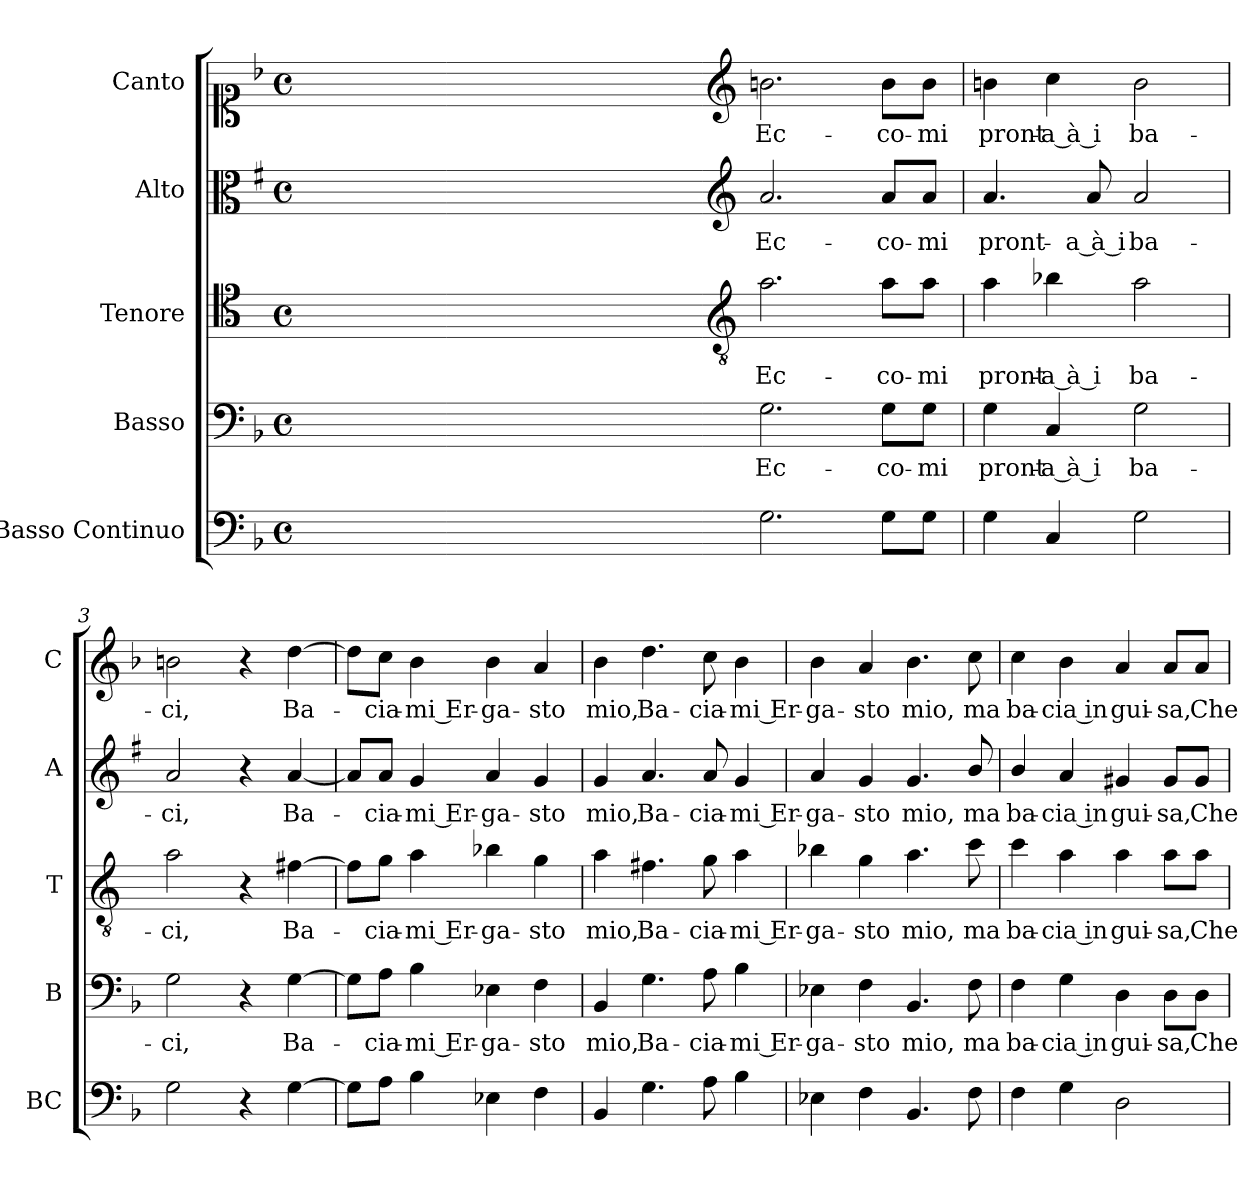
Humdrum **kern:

**kern	**kern	**text	**kern	**text	**kern	**text	**kern	**text
*part5	*part4	*part4	*part3	*part3	*part2	*part2	*part1	*part1
*staff5	*staff4	*staff4	*staff3	*staff3	*staff2	*staff2	*staff1	*staff1
*I"Basso Continuo	*I"Basso	*	*I"Tenore	*	*I"Alto	*	*I"Canto	*
*I'BC	*I'B	*	*I'T	*	*I'A	*	*I'C	*
*clefF4	*clefF4	*	*clefC4	*	*clefC3	*	*clefC1	*
*	*	*	*ITrd4c7	*	*ITrd1c2	*	*	*
*k[b-]	*k[b-]	*	*k[b-]	*	*k[b-]	*	*k[b-]	*
*F:	*F:	*	*F:	*	*F:	*	*F:	*
*M4/4	*M4/4	*	*M4/4	*	*M4/4	*	*M4/4	*
*met(c)	*met(c)	*	*met(c)	*	*met(c)	*	*met(c)	*
=	=	=	=	=	=	=	=	=
1ryy	1ryy	.	1ryy	.	1ryy	.	1ryy	.
=1X-	=1X-	=1X-	=1X-	=1X-	=1X-	=1X-	=1X-	=1X-
4ryy	4ryy	.	4ryy	.	4ryy	.	4ryy	.
4ryy	4ryy	.	4ryy	.	4ryy	.	4ryy	.
4ryy	4ryy	.	4ryy	.	4ryy	.	4ryy	.
4ryy	4ryy	.	4ryy	.	4ryy	.	4ryy	.
=1-	=1-	=1-	=1-	=1-	=1-	=1-	=1-	=1-
*	*	*	*clefGv2	*	*clefG2	*	*clefG2	*
!	!	!LO:LY:b	!	!LO:LY:b	!	!LO:LY:b	!	!LO:LY:b
2.G\	2.G\	Ec-	2.d\	Ec-	2.g/	Ec-	2.bn\	Ec-
!	!	!LO:LY:b	!	!LO:LY:b	!	!LO:LY:b	!	!LO:LY:b
8G\L	8G\L	-co-	8d\L	-co-	8g/L	-co-	8b\L	-co-
!	!	!LO:LY:b	!	!LO:LY:b	!	!LO:LY:b	!	!LO:LY:b
8G\J	8G\J	-mi	8d\J	-mi	8g/J	-mi	8b\J	-mi
=2	=2	=2	=2	=2	=2	=2	=2	=2
!	!	!LO:LY:b	!	!LO:LY:b	!	!LO:LY:b	!	!LO:LY:b
4G\	4G\	pront-	4d\	pront-	4.g/	pront-	4bn\	pront-
!	!	!LO:LY:b	!	!LO:LY:b	!	!	!	!LO:LY:b
4C/	4C/	-a à i	4e-X\	-a à i	.	.	4cc\	-a à i
!	!	!	!	!	!	!LO:LY:b	!	!
.	.	.	.	.	8g/	-a à i	.	.
!	!	!LO:LY:b	!	!LO:LY:b	!	!LO:LY:b	!	!LO:LY:b
2G\	2G\	ba-	2d\	ba-	2g/	ba-	2b\	ba-
=3	=3	=3	=3	=3	=3	=3	=3	=3
!	!	!LO:LY:b	!	!LO:LY:b	!	!LO:LY:b	!	!LO:LY:b
2G\	2G\	-ci,	2d\	-ci,	2g/	-ci,	2bn\	-ci,
4r	4r	.	4r	.	4r	.	4r	.
!	!	!LO:LY:b	!	!LO:LY:b	!	!LO:LY:b	!	!LO:LY:b
[4G\	[4G\	Ba-	[4Bn\	Ba-	[4g/	Ba-	[4dd\	Ba-
=4	=4	=4	=4	=4	=4	=4	=4	=4
8G\L]	8G\L]	.	8B\L]	.	8g/L]	.	8dd\L]	.
!	!	!LO:LY:b	!	!LO:LY:b	!	!LO:LY:b	!	!LO:LY:b
8A\J	8A\J	-cia-	8c\J	-cia-	8g/J	-cia-	8cc\J	-cia-
!	!	!LO:LY:b	!	!LO:LY:b	!	!LO:LY:b	!	!LO:LY:b
4B-\	4B-\	-mi Er-	4d\	-mi Er-	4f/	-mi Er-	4b-\	-mi Er-
!	!	!LO:LY:b	!	!LO:LY:b	!	!LO:LY:b	!	!LO:LY:b
4E-X\	4E-X\	-ga-	4e-X\	-ga-	4g/	-ga-	4b-\	-ga-
!	!	!LO:LY:b	!	!LO:LY:b	!	!LO:LY:b	!	!LO:LY:b
4F\	4F\	-sto	4c\	-sto	4f/	-sto	4a/	-sto
=5	=5	=5	=5	=5	=5	=5	=5	=5
!	!	!LO:LY:b	!	!LO:LY:b	!	!LO:LY:b	!	!LO:LY:b
4BB-/	4BB-/	mio,	4d\	mio,	4f/	mio,	4b-\	mio,
!	!	!LO:LY:b	!	!LO:LY:b	!	!LO:LY:b	!	!LO:LY:b
4.G\	4.G\	Ba-	4.Bn\	Ba-	4.g/	Ba-	4.dd\	Ba-
!	!	!LO:LY:b	!	!LO:LY:b	!	!LO:LY:b	!	!LO:LY:b
8A\	8A\	-cia-	8c\	-cia-	8g/	-cia-	8cc\	-cia-
!	!	!LO:LY:b	!	!LO:LY:b	!	!LO:LY:b	!	!LO:LY:b
4B-\	4B-\	-mi Er-	4d\	-mi Er-	4f/	-mi Er-	4b-\	-mi Er-
!!LO:LB:g=z
=6	=6	=6	=6	=6	=6	=6	=6	=6
!	!	!LO:LY:b	!	!LO:LY:b	!	!LO:LY:b	!	!LO:LY:b
4E-X\	4E-X\	-ga-	4e-X\	-ga-	4g/	-ga-	4b-\	-ga-
!	!	!LO:LY:b	!	!LO:LY:b	!	!LO:LY:b	!	!LO:LY:b
4F\	4F\	-sto	4c\	-sto	4f/	-sto	4a/	-sto
!	!	!LO:LY:b	!	!LO:LY:b	!	!LO:LY:b	!	!LO:LY:b
4.BB-/	4.BB-/	mio,	4.d\	mio,	4.f/	mio,	4.b-\	mio,
!	!	!LO:LY:b	!	!LO:LY:b	!	!LO:LY:b	!	!LO:LY:b
8F\	8F\	ma	8f\	ma	8a/	ma	8cc\	ma
=7	=7	=7	=7	=7	=7	=7	=7	=7
!	!	!LO:LY:b	!	!LO:LY:b	!	!LO:LY:b	!	!LO:LY:b
4F\	4F\	ba-	4f\	ba-	4a/	ba-	4cc\	ba-
!	!	!LO:LY:b	!	!LO:LY:b	!	!LO:LY:b	!	!LO:LY:b
4G\	4G\	-cia in	4d\	-cia in	4g/	-cia in	4b-\	-cia in
!	!	!LO:LY:b	!	!LO:LY:b	!	!LO:LY:b	!	!LO:LY:b
2D\	4D\	gui-	4d\	gui-	4f#X/	gui-	4a/	gui-
!	!	!LO:LY:b	!	!LO:LY:b	!	!LO:LY:b	!	!LO:LY:b
.	8D\L	-sa,	8d\L	-sa,	8f#/L	-sa,	8a/L	-sa,
!	!	!LO:LY:b	!	!LO:LY:b	!	!LO:LY:b	!	!LO:LY:b
.	8D\J	Che	8d\J	Che	8f#/J	Che	8a/J	Che
=	=	=	=	=	=	=	=	=
*-	*-	*-	*-	*-	*-	*-	*-	*-
